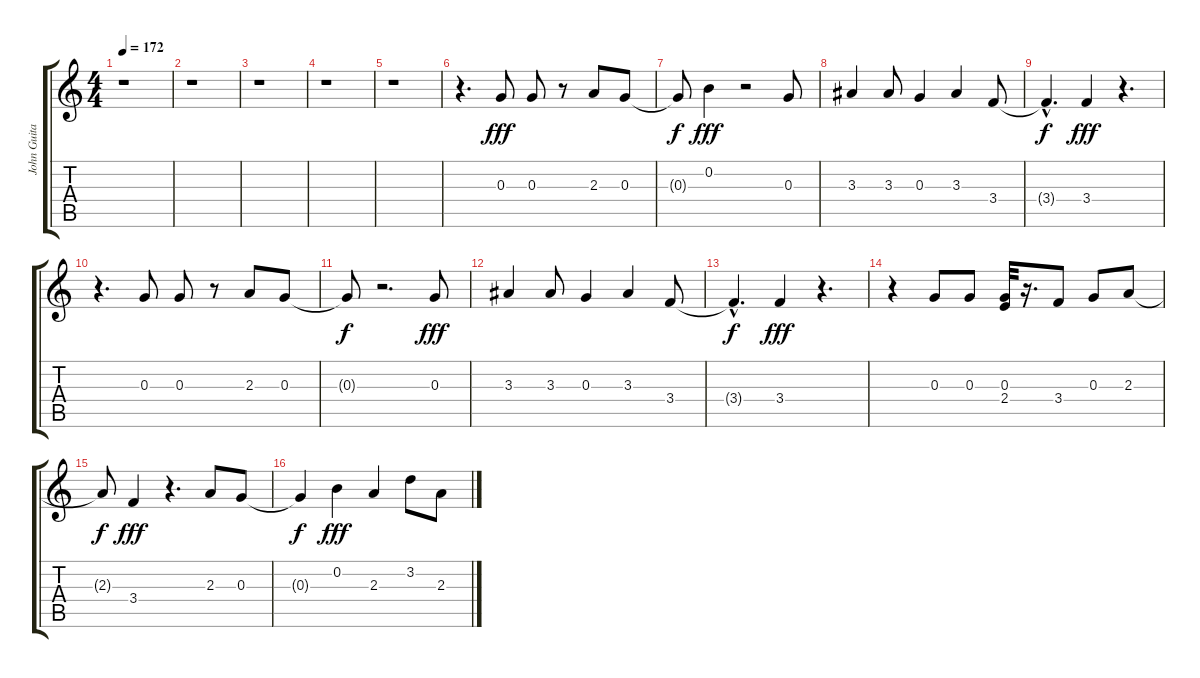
\track ("John Guitar 2" "John Guita") {instrument distortionguitar}
\staff {score tabs}
\tuning (E4 B3 G3 D3 A2 E2) {hide}
\ts (4 4)
\tempo 172
\clef g2
\ks c
r.1{dy f} |
r.1 |
r.1 |
r.1 |
r.1 |
r.4{d} 0.3.8{dy fff} 0.3.8 r.8 2.3.8 0.3.8 |
0.3{t}.8{dy f} 0.2.4{dy fff} r.2 0.3.8 |
3.3.4 3.3.8 0.3.4 3.3.4 3.4.8 |
3.4{hac t}.4{d dy f} 3.4.4{dy fff} r.4{d} |
r.4{d} 0.3.8 0.3.8 r.8 2.3.8 0.3.8 |
0.3{t}.8{dy f} r.2{d} 0.3.8{dy fff} |
3.3.4 3.3.8 0.3.4 3.3.4 3.4.8 |
3.4{hac t}.4{d dy f} 3.4.4{dy fff} r.4{d} |
r.4 0.3.8 0.3.8 (0.3 2.4).32 r.16{d} 3.4.8 0.3.8 2.3.8 |
2.3{t}.8{dy f} 3.4.4{dy fff} r.4{d} 2.3.8 0.3.8 |
0.3{t}.4{dy f} 0.2.4{dy fff} 2.3.4 3.2.8 2.3.8
